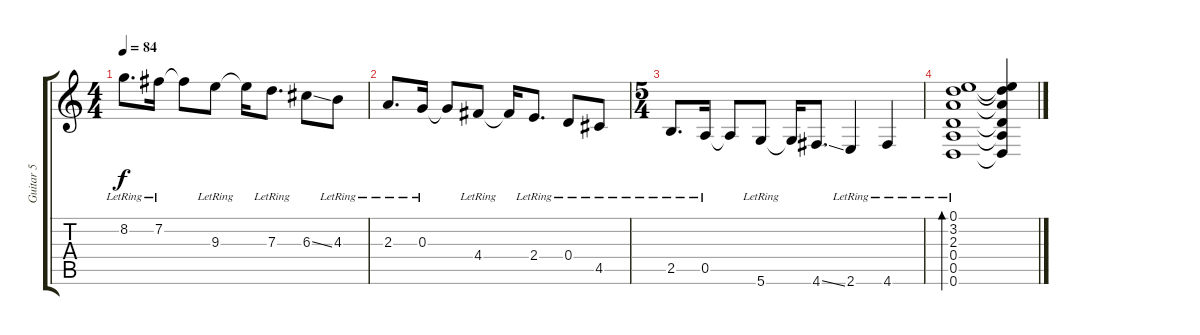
\track ("Guitar 5" "Guitar 5") {instrument electricguitarclean}
\staff {score tabs}
\tuning (E4 B3 G3 D3 A2 D2) {hide}
\ts (4 4)
\tempo 84
\clef g2
\ks c
8.2{lr}.8{d dy f} 7.2{lr}.16 7.2{t}.8 9.3{lr}.8 9.3{t}.16 7.3{lr}.8{d} 6.3{ss}.8 4.3{lr}.8 |
2.3{lr}.8{d} 0.3{lr}.16 0.3{t}.8 4.4{lr}.8 4.4{t}.16 2.4{lr}.8{d} 0.4{lr}.8 4.5{lr}.8 |
\ts (5 4)
2.5{lr}.8{d} 0.5{lr}.16 0.5{t}.8 5.6{lr}.8 5.6{t}.16 4.6{ss}.8{d} 2.6{lr}.4 4.6{lr}.4 |
(0.1{lr} 3.2{lr} 2.3{lr} 0.4{lr} 0.5{lr} 0.6{lr}).1{bd 240} (0.1{t} 3.2{t} 2.3{t} 0.4{t} 0.5{t} 0.6{t}).4
